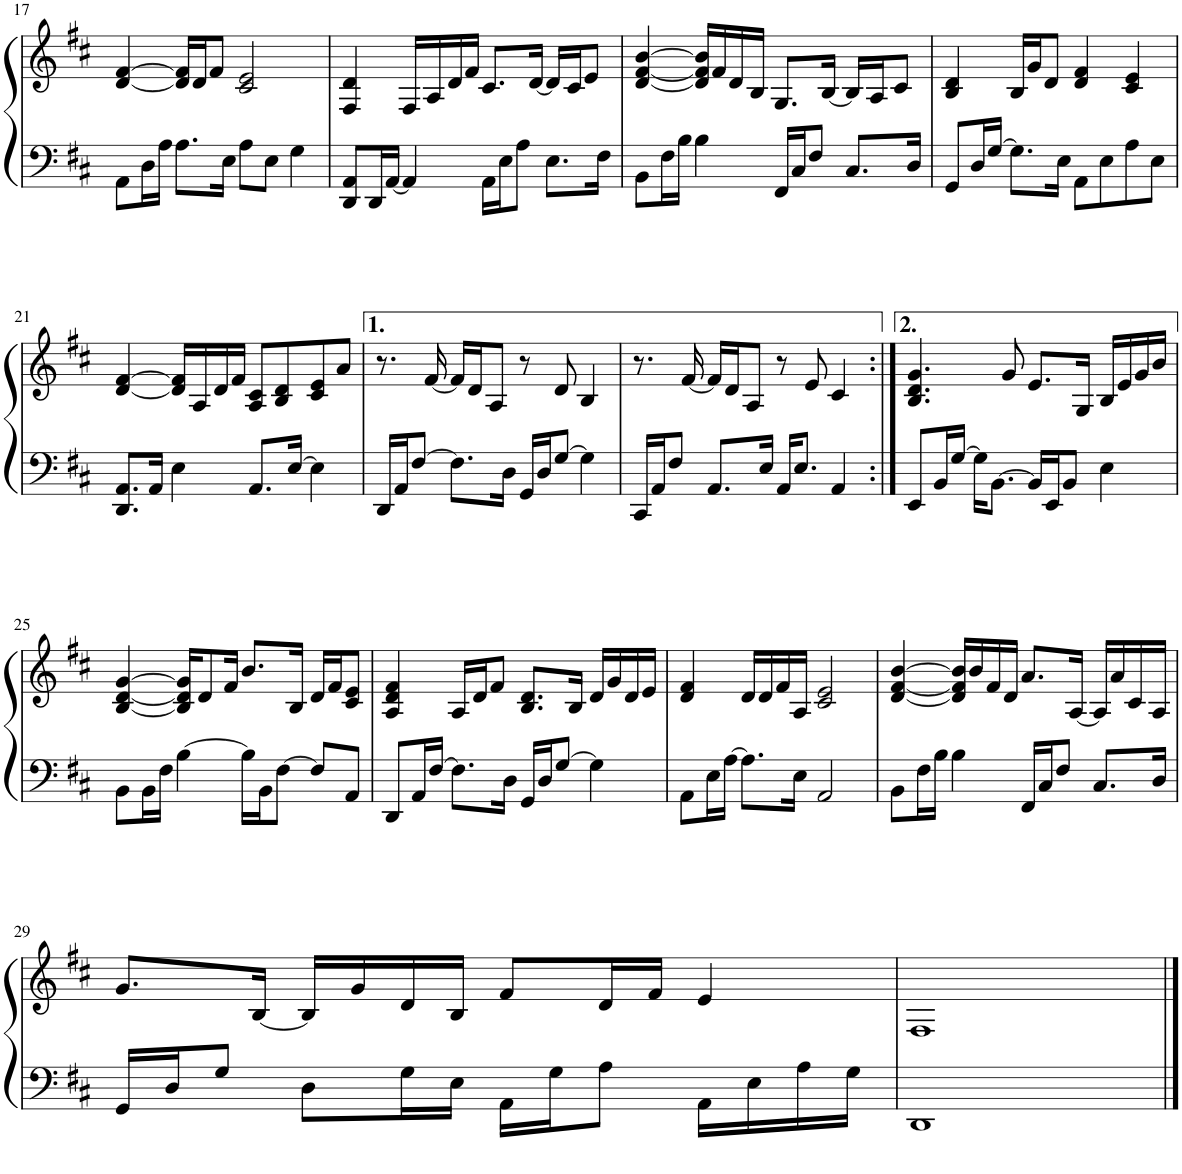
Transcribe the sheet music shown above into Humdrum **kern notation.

**kern	**kern
*part1	*part1
*staff2	*staff1
*I"Piano	*
*I'Pno.	*
!!LO:PB:g=z
*clefF4	*clefG2
*k[f#c#]	*k[f#c#]
*M4/4	*M4/4
*met(c)	*met(c)
=17	=17
8AA\L	[4d/ [4f#/
16D\L	.
16A\JJ	.
8.A\L	16d/] 16f#/]LL
.	16d/J
.	8f#/J
16E\Jk	.
8A\L	2c#/ 2e/
8E\J	.
4G\	.
=18	=18
8DD/ 8AA/L	4F#/ 4d/
16DD/L	.
[16AA/JJ	.
4AA/]	16F#/LL
.	16A/
.	16d/
.	16f#/JJ
16AA\LL	8.c#/L
16E\J	.
8A\J	.
.	[16d/Jk
8.E\L	16d/LL]
.	16c#/J
.	8e/J
16F#\Jk	.
=19	=19
8BB\L	[4d/ [4f#/ [4b/
16F#\L	.
16B\JJ	.
4B\	16d/] 16f#/] 16b/]LL
.	16f#/
.	16d/
.	16B/JJ
16FF#/LL	8.G/L
16C#/J	.
8F#/J	.
.	[16B/Jk
8.C#/L	16B/LL]
.	16A/J
.	8c#/J
16D/Jk	.
=20	=20
8GG/L	4B/ 4d/
16D/L	.
[16G/JJ	.
8.G\L]	16B/LL
.	16g/J
.	8d/J
16E\Jk	.
8AA\L	4d/ 4f#/
8E\	.
8A\	4c#/ 4e/
8E\J	.
!!LO:LB:g=z
=21	=21
8.DD/ 8.AA/L	[4d/ [4f#/
16AA/Jk	.
4E\	16d/] 16f#/]LL
.	16A/
.	16d/
.	16f#/JJ
8.AA/L	8A/ 8c#/L
.	8B/ 8d/
[16E/Jk	.
4E\]	8c#/ 8e/
.	8a/J
=22	=22
16DD/LL	8.r
16AA/J	.
[8F#/J	.
.	[16f#/
8.F#\L]	16f#/LL]
.	16d/J
.	8A/J
16D\Jk	.
16GG/LL	8r
16D/J	.
[8G/J	8d/
4G\]	4B/
=23	=23
16CC#/LL	8.r
16AA/J	.
8F#/J	.
.	[16f#/
8.AA/L	16f#/LL]
.	16d/J
.	8A/J
16E/Jk	.
16AA/KL	8r
8.E/J	.
.	8e/
4AA/	4c#/
=24:|!	=24:|!
8EE/L	4.B/ 4.d/ 4.g/
16BB/L	.
[16G/JJ	.
16G\KL]	.
[8.BB\J	.
.	8g/
16BB/LL]	8.e/L
16EE/J	.
8BB/J	.
.	16G/Jk
4E\	16B/LL
.	16e/
.	16g/
.	16b/JJ
!!LO:LB:g=z
=25	=25
8BB\L	[4B/ [4d/ [4g/
16BB\L	.
16F#\JJ	.
[4B\	16B/] 16d/] 16g/]KL
.	8d/
.	16f#/Jk
16B\LL]	8.b/L
16BB\J	.
[8F#\J	.
.	16B/Jk
8F#/L]	16d/LL
.	16f#/J
8AA/J	8c#/ 8e/J
=26	=26
8DD/L	4A/ 4d/ 4f#/
16AA/L	.
[16F#/JJ	.
8.F#\L]	16A/LL
.	16d/J
.	8f#/J
16D\Jk	.
16GG/LL	8.B/ 8.d/L
16D/J	.
[8G/J	.
.	16B/Jk
4G\]	16d/LL
.	16g/
.	16d/
.	16e/JJ
=27	=27
8AA\L	4d/ 4f#/
16E\L	.
[16A\JJ	.
8.A\L]	16d/LL
.	16d/
.	16f#/
16E\Jk	16A/JJ
2AA/	2c#/ 2e/
=28	=28
8BB\L	[4d/ [4f#/ [4b/
16F#\L	.
16B\JJ	.
4B\	16d/] 16f#/] 16b/]LL
.	16b/
.	16f#/
.	16d/JJ
16FF#/LL	8.a/L
16C#/J	.
8F#/J	.
.	[16A/Jk
8.C#/L	16A/LL]
.	16a/
.	16c#/
16D/Jk	16A/JJ
!!LO:LB:g=z
=29	=29
16GG/LL	8.g/L
16D/J	.
8G/J	.
.	[16B/Jk
8D\L	16B/LL]
.	16g/
16G\L	16d/
16E\JJ	16B/JJ
16AA\LL	8f#/L
16G\J	.
8A\J	16d/L
.	16f#/JJ
16AA\LL	4e/
16E\	.
16A\	.
16G\JJ	.
=30	=30
1DD	1F#
==	==
*-	*-
